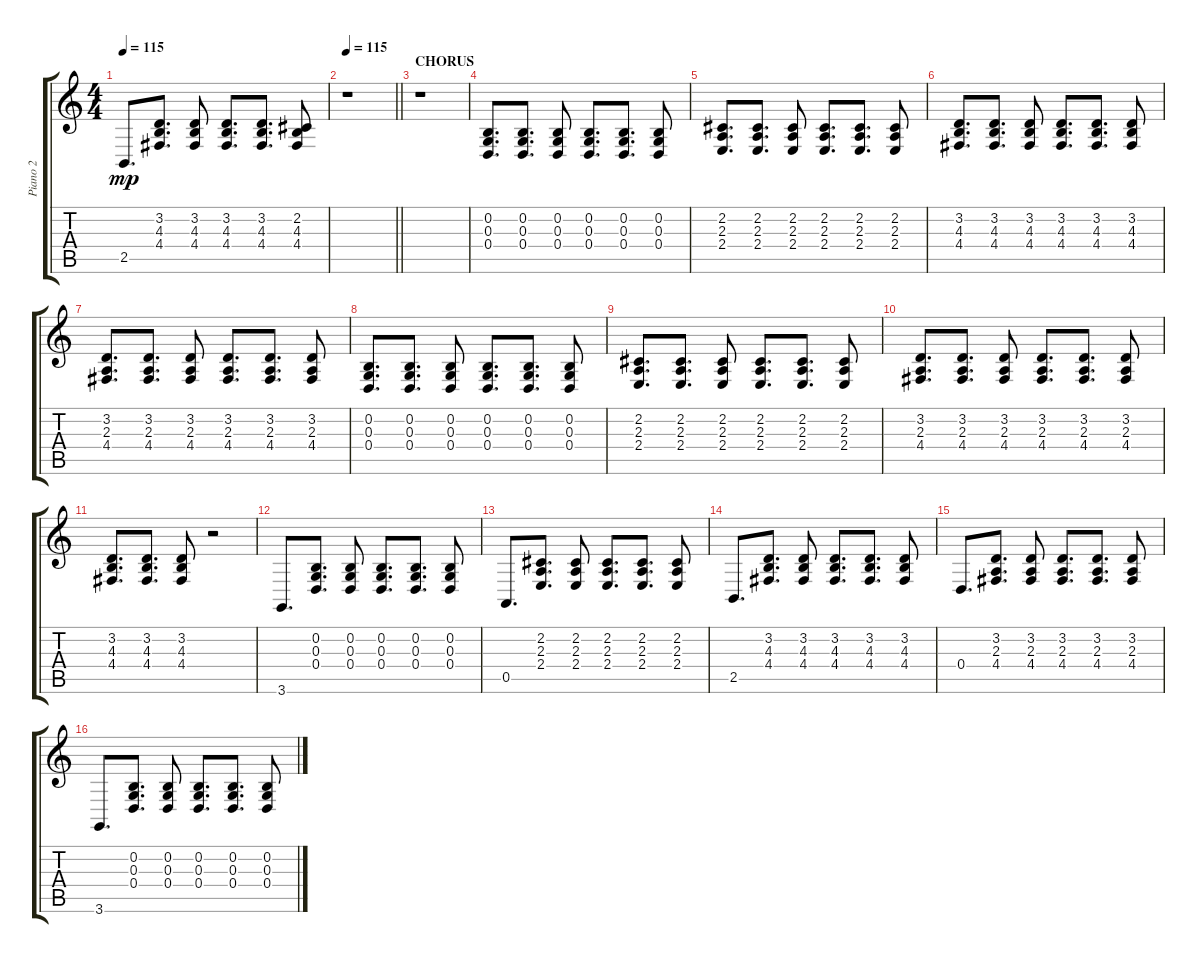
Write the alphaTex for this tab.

\track ("Piano 2" "Piano 2") {instrument acousticgrandpiano}
\staff {score tabs}
\tuning (E4 B3 G3 D3 A2 E2) {hide}
\ts (4 4)
\tempo 115
\clef g2
\ks c
2.5.8{d dy mp} (3.2 4.3 4.4).8{d} (3.2 4.3 4.4).8 (3.2 4.3 4.4).8{d} (3.2 4.3 4.4).8{d} (2.2 4.3 4.4).8 |
\tempo 115
\barLineRight lightlight
r.1 |
\section ("" "CHORUS")
r.1 |
(0.2 0.3 0.4).8{d} (0.2 0.3 0.4).8{d} (0.2 0.3 0.4).8 (0.2 0.3 0.4).8{d} (0.2 0.3 0.4).8{d} (0.2 0.3 0.4).8 |
(2.2 2.3 2.4).8{d} (2.2 2.3 2.4).8{d} (2.2 2.3 2.4).8 (2.2 2.3 2.4).8{d} (2.2 2.3 2.4).8{d} (2.2 2.3 2.4).8 |
(3.2 4.3 4.4).8{d} (3.2 4.3 4.4).8{d} (3.2 4.3 4.4).8 (3.2 4.3 4.4).8{d} (3.2 4.3 4.4).8{d} (3.2 4.3 4.4).8 |
(3.2 2.3 4.4).8{d} (3.2 2.3 4.4).8{d} (3.2 2.3 4.4).8 (3.2 2.3 4.4).8{d} (3.2 2.3 4.4).8{d} (3.2 2.3 4.4).8 |
(0.2 0.3 0.4).8{d} (0.2 0.3 0.4).8{d} (0.2 0.3 0.4).8 (0.2 0.3 0.4).8{d} (0.2 0.3 0.4).8{d} (0.2 0.3 0.4).8 |
(2.2 2.3 2.4).8{d} (2.2 2.3 2.4).8{d} (2.2 2.3 2.4).8 (2.2 2.3 2.4).8{d} (2.2 2.3 2.4).8{d} (2.2 2.3 2.4).8 |
(3.2 2.3 4.4).8{d} (3.2 2.3 4.4).8{d} (3.2 2.3 4.4).8 (3.2 2.3 4.4).8{d} (3.2 2.3 4.4).8{d} (3.2 2.3 4.4).8 |
(3.2 4.3 4.4).8{d} (3.2 4.3 4.4).8{d} (3.2 4.3 4.4).8 r.2 |
3.6.8{d} (0.2 0.3 0.4).8{d} (0.2 0.3 0.4).8 (0.2 0.3 0.4).8{d} (0.2 0.3 0.4).8{d} (0.2 0.3 0.4).8 |
0.5.8{d} (2.2 2.3 2.4).8{d} (2.2 2.3 2.4).8 (2.2 2.3 2.4).8{d} (2.2 2.3 2.4).8{d} (2.2 2.3 2.4).8 |
2.5.8{d} (3.2 4.3 4.4).8{d} (3.2 4.3 4.4).8 (3.2 4.3 4.4).8{d} (3.2 4.3 4.4).8{d} (3.2 4.3 4.4).8 |
0.4.8{d} (3.2 2.3 4.4).8{d} (3.2 2.3 4.4).8 (3.2 2.3 4.4).8{d} (3.2 2.3 4.4).8{d} (3.2 2.3 4.4).8 |
3.6.8{d} (0.2 0.3 0.4).8{d} (0.2 0.3 0.4).8 (0.2 0.3 0.4).8{d} (0.2 0.3 0.4).8{d} (0.2 0.3 0.4).8
